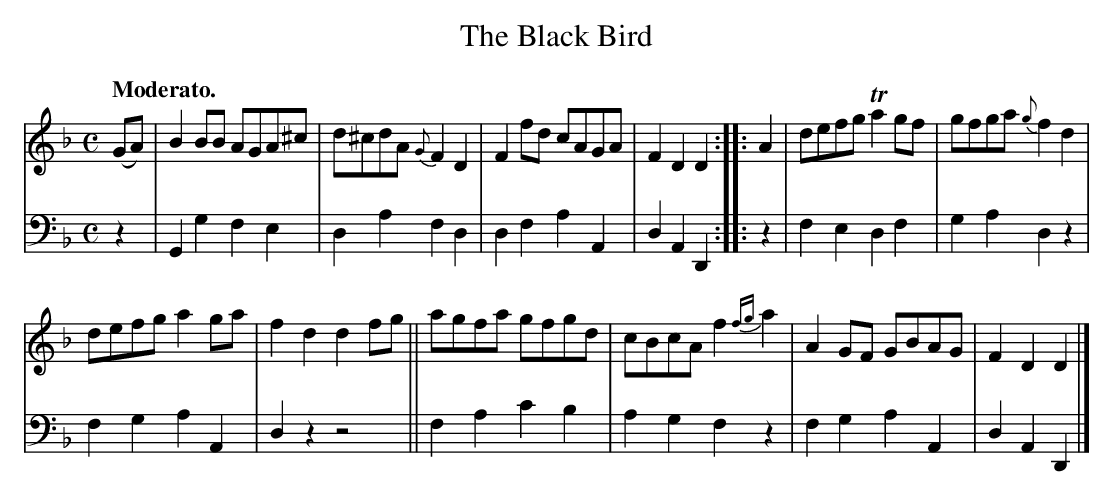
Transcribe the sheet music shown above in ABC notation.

X:1
T: The Black Bird
M: C
L: 1/8
Q: "Moderato."
K: Dm	% Starts on Gm, oddly.
V: 1 staves=2
(GA) |\
B2BB AGA^c | d^cdA {G}F2D2 | F2fd cAGA | F2D2 D2 :: A2 | defg Ta2gf | gfga {g}f2d2 |
defg a2ga | f2d2 d2fg || agfa gfgd | cBcA f2{fg}a2 | A2GF GBAG | F2D2 D2 |]
V: 2 clef=bass middle=d
z2 |\
G2g2 f2e2 | d2a2 f2d2 | d2f2 a2A2 | d2A2 D2 :: z2 | f2e2 d2f2 | g2a2 d2z2 |
f2g2 a2A2 | d2z2 z4 || f2a2 c'2b2 | a2g2 f2z2 | f2g2 a2A2 | d2A2 D2 |]
